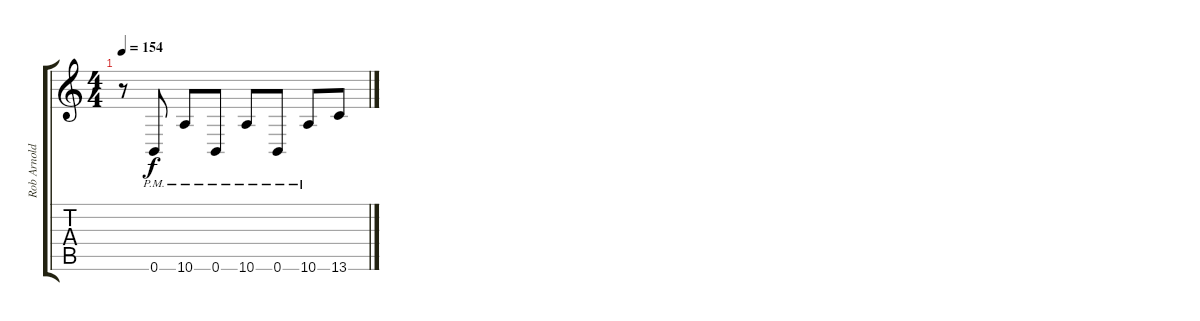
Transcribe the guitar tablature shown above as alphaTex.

\track ("Rob Arnold" "Rob Arnold") {instrument distortionguitar}
\staff {score tabs}
\tuning (Db4 Ab3 E3 B2 Gb2 B1) {hide}
\ts (4 4)
\tempo 154
\clef g2
\ks c
r.8{dy f} 0.6{pm}.8 10.6{pm}.8 0.6{pm}.8 10.6{pm}.8 0.6{pm}.8 10.6{pm}.8 13.6.8
